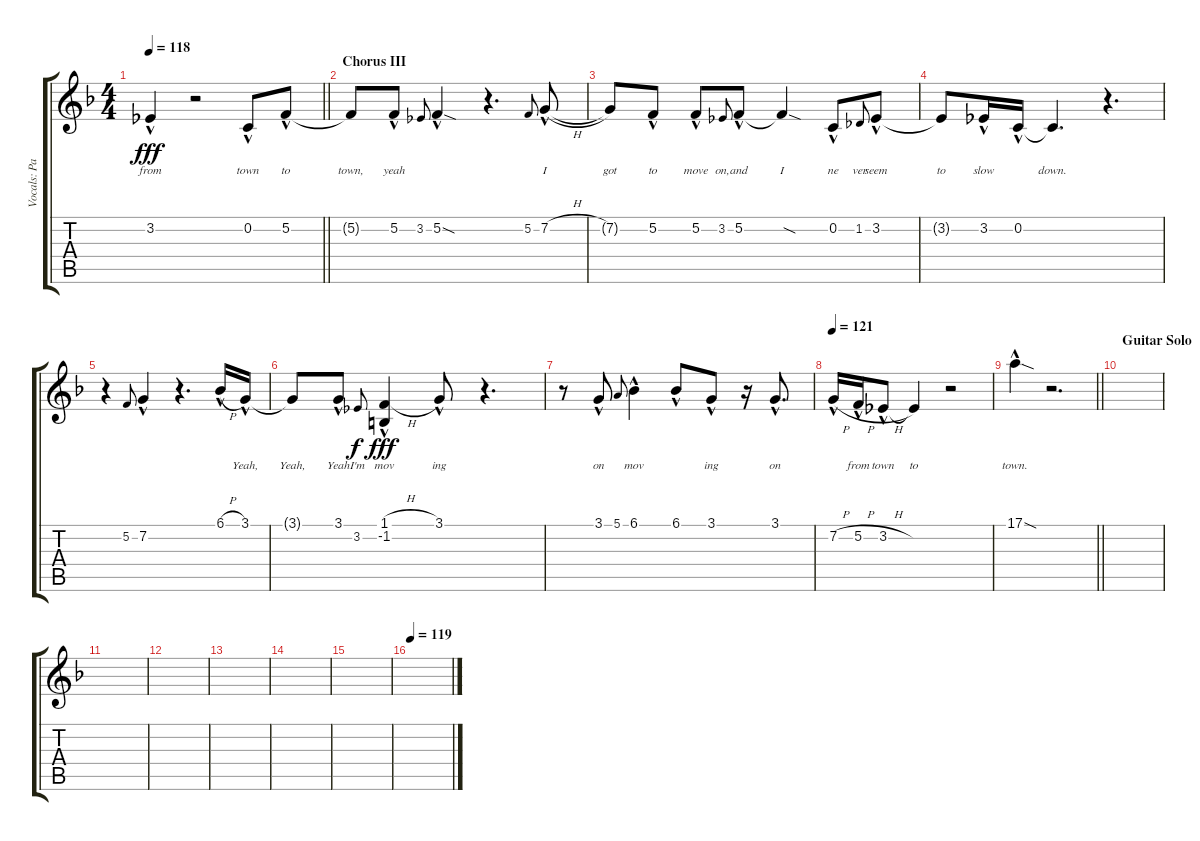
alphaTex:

\track ("Vocals: Paul" "Vocals: Pa") {instrument lead2sawtooth}
\staff {score tabs}
\tuning (E4 C4 G3 C3 G2 C2) {hide}
\ts (4 4)
\tempo 118
\clef g2
\barLineRight lightlight
\ks f
3.2{hac}.4{lyrics (0 "from") lyrics (1 "") lyrics (2 "") lyrics (3 "") lyrics (4 "") dy fff} r.2 0.2{hac}.8{lyrics (0 "town") lyrics (1 "") lyrics (2 "") lyrics (3 "") lyrics (4 "")} 5.2{hac}.8{lyrics (0 "to") lyrics (1 "") lyrics (2 "") lyrics (3 "") lyrics (4 "")} |
\section ("" "Chorus III")
5.2{t}.8{lyrics (0 "town,") lyrics (1 "") lyrics (2 "") lyrics (3 "") lyrics (4 "")} 5.2{hac}.8{lyrics (0 "yeah") lyrics (1 "") lyrics (2 "") lyrics (3 "") lyrics (4 "")} 3.2.8{lyrics (0 "") lyrics (1 "") lyrics (2 "") lyrics (3 "") lyrics (4 "") gr onbeat} 5.2{sod hac}.4{lyrics (0 "") lyrics (1 "") lyrics (2 "") lyrics (3 "") lyrics (4 "")} r.4{d} 5.2.8{lyrics (0 "") lyrics (1 "") lyrics (2 "") lyrics (3 "") lyrics (4 "") gr onbeat} 7.2{h hac}.8{lyrics (0 "I") lyrics (1 "") lyrics (2 "") lyrics (3 "") lyrics (4 "")} |
7.2{t}.8{lyrics (0 "got") lyrics (1 "") lyrics (2 "") lyrics (3 "") lyrics (4 "")} 5.2{hac}.8{lyrics (0 "to") lyrics (1 "") lyrics (2 "") lyrics (3 "") lyrics (4 "")} 5.2{hac}.8{lyrics (0 "move") lyrics (1 "") lyrics (2 "") lyrics (3 "") lyrics (4 "")} 3.2.8{lyrics (0 "on,") lyrics (1 "") lyrics (2 "") lyrics (3 "") lyrics (4 "") gr onbeat} 5.2{hac}.8{lyrics (0 "and") lyrics (1 "") lyrics (2 "") lyrics (3 "") lyrics (4 "")} 5.2{sod t}.4{lyrics (0 "I") lyrics (1 "") lyrics (2 "") lyrics (3 "") lyrics (4 "")} 0.2{hac}.8{lyrics (0 "ne") lyrics (1 "") lyrics (2 "") lyrics (3 "") lyrics (4 "")} 1.2.8{lyrics (0 "ver") lyrics (1 "") lyrics (2 "") lyrics (3 "") lyrics (4 "") gr onbeat} 3.2{hac}.8{lyrics (0 "seem") lyrics (1 "") lyrics (2 "") lyrics (3 "") lyrics (4 "")} |
3.2{t}.8{lyrics (0 "to") lyrics (1 "") lyrics (2 "") lyrics (3 "") lyrics (4 "")} 3.2{hac}.16{lyrics (0 "slow") lyrics (1 "") lyrics (2 "") lyrics (3 "") lyrics (4 "")} 0.2{hac}.16{lyrics (0 "") lyrics (1 "") lyrics (2 "") lyrics (3 "") lyrics (4 "")} 0.2{t}.4{d lyrics (0 "down.") lyrics (1 "") lyrics (2 "") lyrics (3 "") lyrics (4 "")} r.4{d} |
r.4 5.2.8{lyrics (0 "") lyrics (1 "") lyrics (2 "") lyrics (3 "") lyrics (4 "") gr onbeat} 7.2{hac}.4{lyrics (0 "") lyrics (1 "") lyrics (2 "") lyrics (3 "") lyrics (4 "")} r.4{d} 6.1{h hac}.16{lyrics (0 "") lyrics (1 "") lyrics (2 "") lyrics (3 "") lyrics (4 "")} 3.1{hac}.16{lyrics (0 "Yeah,") lyrics (1 "") lyrics (2 "") lyrics (3 "") lyrics (4 "")} |
3.1{t}.8{lyrics (0 "Yeah,") lyrics (1 "") lyrics (2 "") lyrics (3 "") lyrics (4 "")} 3.1{hac}.8{lyrics (0 "Yeah") lyrics (1 "") lyrics (2 "") lyrics (3 "") lyrics (4 "")} 3.2.8{lyrics (0 "I'm") lyrics (1 "") lyrics (2 "") lyrics (3 "") lyrics (4 "") gr onbeat dy f} (1.1{h hac} -1.2).4{lyrics (0 "mov") lyrics (1 "") lyrics (2 "") lyrics (3 "") lyrics (4 "") dy fff} 3.1{hac}.8{lyrics (0 "ing") lyrics (1 "") lyrics (2 "") lyrics (3 "") lyrics (4 "")} r.4{d} |
r.8 3.1{hac}.8{lyrics (0 "on") lyrics (1 "") lyrics (2 "") lyrics (3 "") lyrics (4 "")} 5.1.8{lyrics (0 "") lyrics (1 "") lyrics (2 "") lyrics (3 "") lyrics (4 "") gr onbeat} 6.1{hac}.4{lyrics (0 "mov") lyrics (1 "") lyrics (2 "") lyrics (3 "") lyrics (4 "")} 6.1{hac}.8{lyrics (0 "") lyrics (1 "") lyrics (2 "") lyrics (3 "") lyrics (4 "")} 3.1{hac}.8{lyrics (0 "ing") lyrics (1 "") lyrics (2 "") lyrics (3 "") lyrics (4 "")} r.16 3.1{hac}.8{d lyrics (0 "on") lyrics (1 "") lyrics (2 "") lyrics (3 "") lyrics (4 "")} |
\tempo 121
7.2{h hac}.16{lyrics (0 "") lyrics (1 "") lyrics (2 "") lyrics (3 "") lyrics (4 "")} 5.2{h hac}.16{lyrics (0 "from") lyrics (1 "") lyrics (2 "") lyrics (3 "") lyrics (4 "")} 3.2{h hac}.8{lyrics (0 "town") lyrics (1 "") lyrics (2 "") lyrics (3 "") lyrics (4 "")} 3.2{t}.4{lyrics (0 "to") lyrics (1 "") lyrics (2 "") lyrics (3 "") lyrics (4 "")} r.2 |
\barLineRight lightlight
17.1{sod hac}.4{lyrics (0 "town.") lyrics (1 "") lyrics (2 "") lyrics (3 "") lyrics (4 "")} r.2{d} |
\section ("" "Guitar Solo")
|
|
|
|
|
|
\tempo 119
